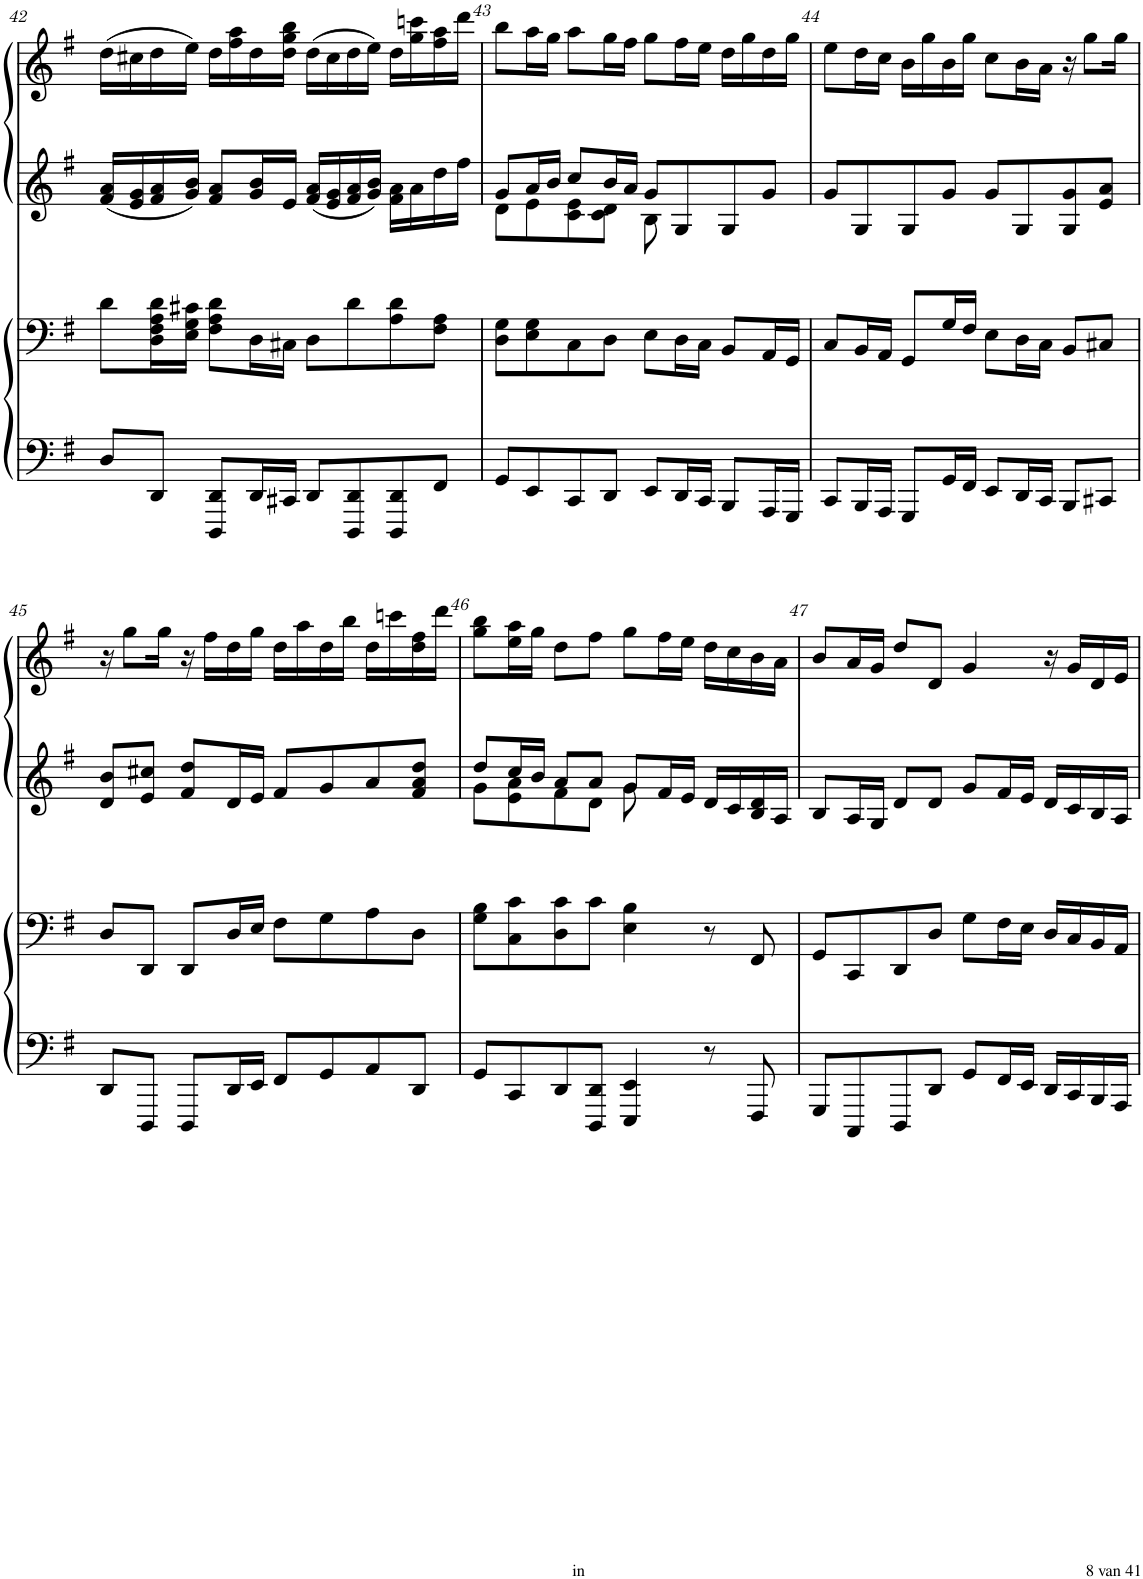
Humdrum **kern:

**kern	**kern	**kern	**kern
*part2	*part2	*part1	*part1
*staff4	*staff3	*staff2	*staff1
*I"Secondo	*	*I"Primo	*
!!LO:PB:g=z
*clefF4	*clefF4	*clefG2	*clefG2
*k[f#]	*k[f#]	*k[f#]	*k[f#]
*M2/2	*M2/2	*M2/2	*M2/2
*met(c|)	*met(c|)	*met(c|)	*met(c|)
=42	=42	=42	=42
8D/L	8d\L	16f#/ 16a/LL	(16dd\LL
.	.	16e/ 16g/	16cc#X\
8DD/J	16D\ 16F#\ 16A\ 16d\L	16f#/ 16a/	16dd\
.	16E\ 16G\ 16c#X\JJ	16g/ 16b/JJ	16ee\JJ)
8DDD/ 8DD/L	8F#\ 8A\ 8d\L	8f#/ 8a/L	16dd\LL
.	.	.	16ff#\ 16aa\
16DD/L	16D\L	16g/ 16b/L	16dd\
16CC#X/JJ	16C#X\JJ	16e/JJ	16dd\ 16gg\ 16bb\JJ
8DD/L	8D\L	16f#/ 16a/LL	(16dd\LL
.	.	16e/ 16g/	16cc#\
8DDD/ 8DD/	8d\	16f#/ 16a/	16dd\
.	.	16g/ 16b/JJ	16ee\JJ)
8DDD/ 8DD/	8A\ 8d\	16f#\ 16a\LL	16dd\LL
.	.	16a\	16gg\ 16cccn\
8FF#/J	8F#\ 8A\J	16dd\	16ff#\ 16aa\
.	.	16ff#\JJ	16ddd\JJ
=43	=43	=43	=43
*	*	*^	*
8GG/L	8D\ 8G\L	8g/L	8d\L	8bb\L
8EE/	8E\ 8G\	16a/L	8e\	16aa\L
.	.	16b/JJ	.	16gg\JJ
8CC/	8C\	8cc/L	8c\ 8e\	8aa\L
8DD/J	8D\J	16b/L	8c\ 8d\J	16gg\L
.	.	16a/JJ	.	16ff#\JJ
8EE/L	8E\L	8g/L	8B\	8gg\L
16DD/L	16D\L	8G/	4.ryy	16ff#\L
16CC/JJ	16C\JJ	.	.	16ee\JJ
8BBB/L	8BB/L	8G/	.	16dd\LL
.	.	.	.	16gg\
16AAA/L	16AA/L	8g/J	.	16dd\
16GGG/JJ	16GG/JJ	.	.	16gg\JJ
*	*	*v	*v	*
=44	=44	=44	=44
8CC/L	8C/L	8g/L	8ee\L
16BBB/L	16BB/L	8G/	16dd\L
16AAA/JJ	16AA/JJ	.	16cc\JJ
8GGG/L	8GG/L	8G/	16b\LL
.	.	.	16gg\
16GG/L	16G/L	8g/J	16b\
16FF#/JJ	16F#/JJ	.	16gg\JJ
8EE/L	8E\L	8g/L	8cc\L
16DD/L	16D\L	8G/	16b\L
16CC/JJ	16C\JJ	.	16a\JJ
8BBB/L	8BB/L	8G/ 8g/	16r
.	.	.	8gg\L
8CC#X/J	8C#X/J	8e/ 8a/J	.
.	.	.	16gg\Jk
!!LO:LB:g=z
=45	=45	=45	=45
8DD/L	8D/L	8d/ 8b/L	16r
.	.	.	8gg\L
8DDD/J	8DD/J	8e/ 8cc#X/J	.
.	.	.	16gg\Jk
8DDD/L	8DD/L	8f#/ 8dd/L	16r
.	.	.	16ff#\LL
16DD/L	16D/L	16d/L	16dd\
16EE/JJ	16E/JJ	16e/JJ	16gg\JJ
8FF#/L	8F#\L	8f#/L	16dd\LL
.	.	.	16aa\
8GG/	8G\	8g/	16dd\
.	.	.	16bb\JJ
8AA/	8A\	8a/	16dd\LL
.	.	.	16cccn\
8DD/J	8D\J	8f#/ 8a/ 8dd/J	16dd\ 16ff#\
.	.	.	16ddd\JJ
=46	=46	=46	=46
*	*	*^	*
8GG/L	8G\ 8B\L	8dd/L	8g\L	8gg\ 8bb\L
8CC/	8C\ 8c\	16cc/L	8e\ 8a\	16ee\ 16aa\L
.	.	16b/JJ	.	16gg\JJ
8DD/	8D\ 8c\	8a/L	8f#\	8dd\L
8DDD/ 8DD/J	8c\J	8a/J	8d\J	8ff#\J
4EEE/ 4EE/	4E\ 4B\	8g/L	8g\	8gg\L
.	.	16f#/L	4.ryy	16ff#\L
.	.	16e/JJ	.	16ee\JJ
8r	8r	16d/LL	.	16dd\LL
.	.	16c/	.	16cc\
8FFF#/	8FF#/	16B/ 16d/	.	16b\
.	.	16A/JJ	.	16a\JJ
*	*	*v	*v	*
=47	=47	=47	=47
8GGG/L	8GG/L	8B/L	8b/L
8CCC/	8CC/	16A/L	16a/L
.	.	16G/JJ	16g/JJ
8DDD/	8DD/	8d/L	8dd/L
8DD/J	8D/J	8d/J	8d/J
8GG/L	8G\L	8g/L	4g/
16FF#/L	16F#\L	16f#/L	.
16EE/JJ	16E\JJ	16e/JJ	.
16DD/LL	16D/LL	16d/LL	16r
16CC/	16C/	16c/	16g/LL
16BBB/	16BB/	16B/	16d/
16AAA/JJ	16AA/JJ	16A/JJ	16e/JJ
=	=	=	=
*-	*-	*-	*-
